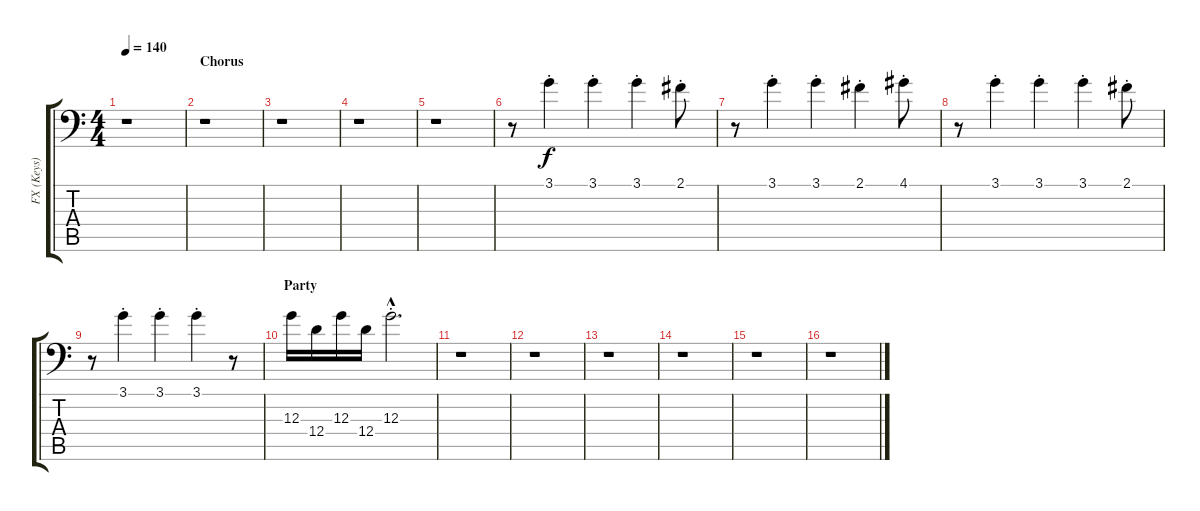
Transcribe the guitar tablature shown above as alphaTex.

\track ("FX (Keys)" "FX (Keys)") {instrument distortionguitar}
\staff {score tabs}
\tuning (E3 B2 G2 D2 A1 E1) {hide}
\ts (4 4)
\tempo 140
\clef f4
\ks c
r.1{dy f} |
\section ("" "Chorus")
r.1 |
r.1 |
r.1 |
r.1 |
r.8{volume 12 instrument fretlessbass} 3.1{st}.4 3.1{st}.4 3.1{st}.4 2.1{st}.8 |
r.8 3.1{st}.4 3.1{st}.4 2.1{st}.4 4.1{st}.8 |
r.8 3.1{st}.4 3.1{st}.4 3.1{st}.4 2.1{st}.8 |
r.8 3.1{st}.4 3.1{st}.4 3.1{st}.4 r.8 |
\section ("" "Party")
12.3.16{volume 16 instrument telephonering} 12.4.16 12.3.16 12.4.16 12.3{hac st}.2{d} |
r.1 |
r.1 |
r.1 |
r.1 |
r.1 |
r.1
